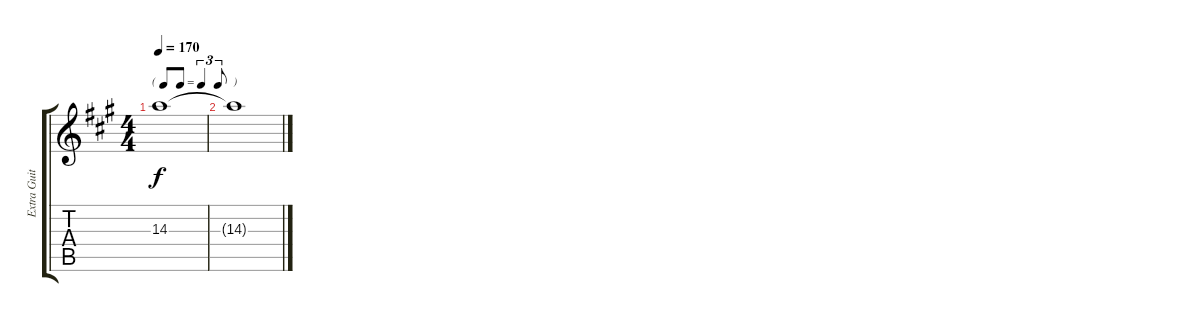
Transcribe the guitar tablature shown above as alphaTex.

\track ("Extra Guitar" "Extra Guit") {instrument overdrivenguitar}
\staff {score tabs}
\tuning (E4 B3 G3 D3 A2 E2) {hide}
\ts (4 4)
\tf triplet8th
\tempo 170
\clef g2
\ks a
14.3.1{dy f} |
14.3{t}.1
